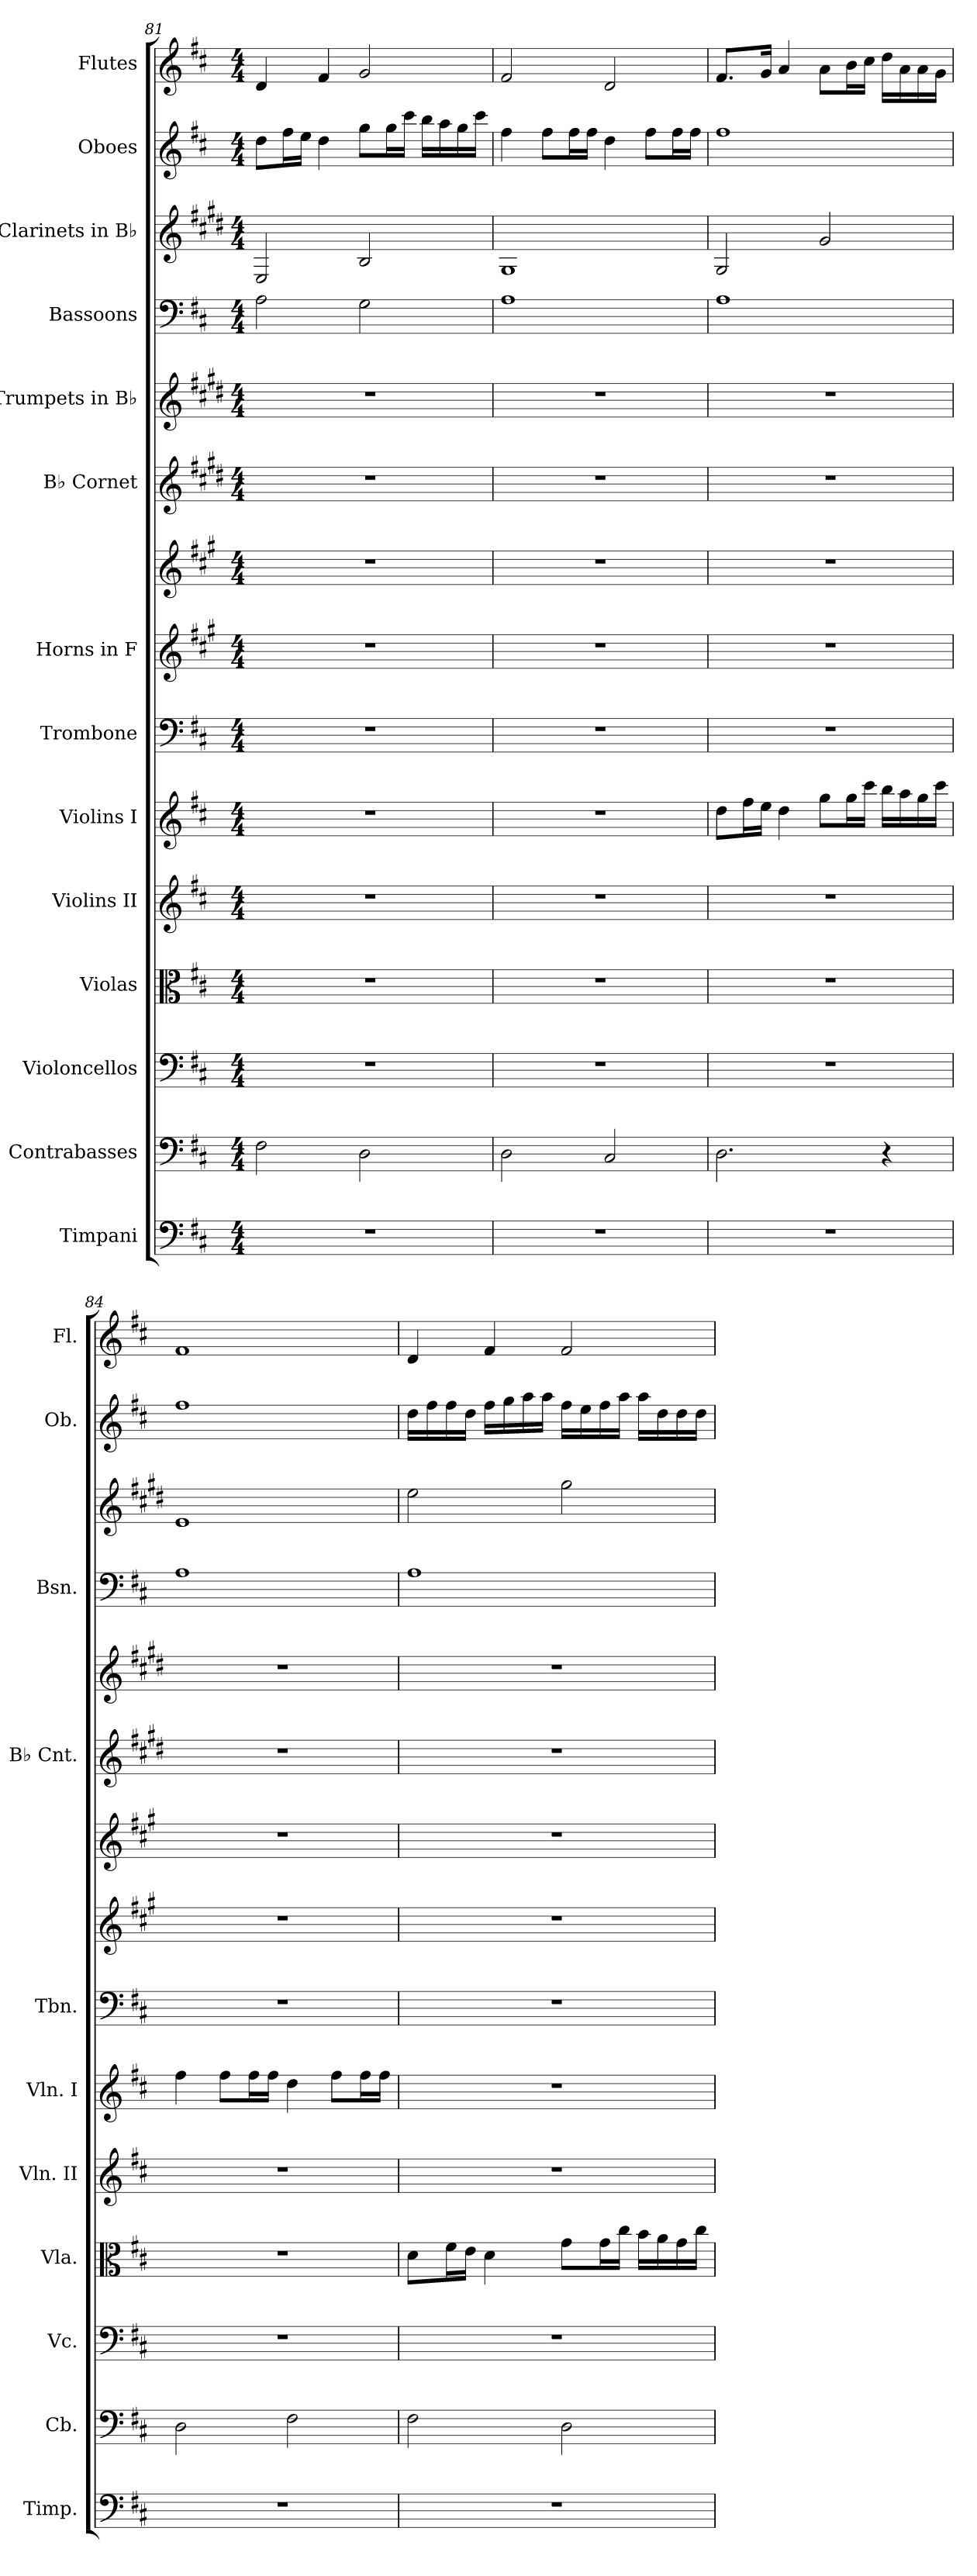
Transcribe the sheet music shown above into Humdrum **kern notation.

**kern	**kern	**kern	**kern	**kern	**kern	**kern	**kern	**kern	**kern	**kern	**kern	**kern	**kern	**kern
*part14	*part13	*part12	*part11	*part10	*part9	*part8	*part7	*part7	*part6	*part5	*part4	*part3	*part2	*part1
*staff15	*staff14	*staff13	*staff12	*staff11	*staff10	*staff9	*staff8	*staff7	*staff6	*staff5	*staff4	*staff3	*staff2	*staff1
*I"Timpani	*I"Contrabasses	*I"Violoncellos	*I"Violas	*I"Violins II	*I"Violins I	*I"Trombone	*I"Horns in F	*	*I"B♭ Cornet	*I"Trumpets in B♭	*I"Bassoons	*I"Clarinets in B♭	*I"Oboes	*I"Flutes
*I'Timp.	*I'Cb.	*I'Vc.	*I'Vla.	*I'Vln. II	*I'Vln. I	*I'Tbn.	*	*	*I'B♭ Cnt.	*	*I'Bsn.	*	*I'Ob.	*I'Fl.
!!LO:PB:g=z
*clefF4	*clefF4	*clefF4	*clefC3	*clefG2	*clefG2	*clefF4	*clefG2	*clefG2	*clefG2	*clefG2	*clefF4	*clefG2	*clefG2	*clefG2
*	*ITrd7c12	*	*	*	*	*	*ITrd4c7	*ITrd4c7	*ITrd1c2	*ITrd1c2	*	*ITrd1c2	*	*
*k[f#c#]	*k[f#c#]	*k[f#c#]	*k[f#c#]	*k[f#c#]	*k[f#c#]	*k[f#c#]	*k[f#c#]	*k[f#c#]	*k[f#c#]	*k[f#c#]	*k[f#c#]	*k[f#c#]	*k[f#c#]	*k[f#c#]
*M4/4	*M4/4	*M4/4	*M4/4	*M4/4	*M4/4	*M4/4	*M4/4	*M4/4	*M4/4	*M4/4	*M4/4	*M4/4	*M4/4	*M4/4
=81	=81	=81	=81	=81	=81	=81	=81	=81	=81	=81	=81	=81	=81	=81
1r	2FF#\	1r	1r	1r	1r	1r	1r	1r	1r	1r	2A\	2D/	8dd\L	4d/
.	.	.	.	.	.	.	.	.	.	.	.	.	16ff#\L	.
.	.	.	.	.	.	.	.	.	.	.	.	.	16ee\JJ	.
.	.	.	.	.	.	.	.	.	.	.	.	.	4dd\	4f#/
.	2DD\	.	.	.	.	.	.	.	.	.	2G\	2A/	8gg\L	2g/
.	.	.	.	.	.	.	.	.	.	.	.	.	16gg\L	.
.	.	.	.	.	.	.	.	.	.	.	.	.	16ccc#\JJ	.
.	.	.	.	.	.	.	.	.	.	.	.	.	16bb\LL	.
.	.	.	.	.	.	.	.	.	.	.	.	.	16aa\	.
.	.	.	.	.	.	.	.	.	.	.	.	.	16gg\	.
.	.	.	.	.	.	.	.	.	.	.	.	.	16ccc#\JJ	.
=82	=82	=82	=82	=82	=82	=82	=82	=82	=82	=82	=82	=82	=82	=82
1r	2DD\	1r	1r	1r	1r	1r	1r	1r	1r	1r	1A	1F#	4ff#\	2f#/
.	.	.	.	.	.	.	.	.	.	.	.	.	8ff#\L	.
.	.	.	.	.	.	.	.	.	.	.	.	.	16ff#\L	.
.	.	.	.	.	.	.	.	.	.	.	.	.	16ff#\JJ	.
.	2CC#/	.	.	.	.	.	.	.	.	.	.	.	4dd\	2d/
.	.	.	.	.	.	.	.	.	.	.	.	.	8ff#\L	.
.	.	.	.	.	.	.	.	.	.	.	.	.	16ff#\L	.
.	.	.	.	.	.	.	.	.	.	.	.	.	16ff#\JJ	.
=83	=83	=83	=83	=83	=83	=83	=83	=83	=83	=83	=83	=83	=83	=83
1r	2.DD\	1r	1r	1r	8dd\L	1r	1r	1r	1r	1r	1A	2F#/	1ff#	8.f#/L
.	.	.	.	.	16ff#\L	.	.	.	.	.	.	.	.	.
.	.	.	.	.	16ee\JJ	.	.	.	.	.	.	.	.	16g/Jk
.	.	.	.	.	4dd\	.	.	.	.	.	.	.	.	4a/
.	.	.	.	.	8gg\L	.	.	.	.	.	.	2f#/	.	8a\L
.	.	.	.	.	16gg\L	.	.	.	.	.	.	.	.	16b\L
.	.	.	.	.	16ccc#\JJ	.	.	.	.	.	.	.	.	16cc#\JJ
.	4r	.	.	.	16bb\LL	.	.	.	.	.	.	.	.	16dd\LL
.	.	.	.	.	16aa\	.	.	.	.	.	.	.	.	16a\
.	.	.	.	.	16gg\	.	.	.	.	.	.	.	.	16a\
.	.	.	.	.	16ccc#\JJ	.	.	.	.	.	.	.	.	16g\JJ
=84	=84	=84	=84	=84	=84	=84	=84	=84	=84	=84	=84	=84	=84	=84
1r	2DD\	1r	1r	1r	4ff#\	1r	1r	1r	1r	1r	1A	1d	1ff#	1f#
.	.	.	.	.	8ff#\L	.	.	.	.	.	.	.	.	.
.	.	.	.	.	16ff#\L	.	.	.	.	.	.	.	.	.
.	.	.	.	.	16ff#\JJ	.	.	.	.	.	.	.	.	.
.	2FF#\	.	.	.	4dd\	.	.	.	.	.	.	.	.	.
.	.	.	.	.	8ff#\L	.	.	.	.	.	.	.	.	.
.	.	.	.	.	16ff#\L	.	.	.	.	.	.	.	.	.
.	.	.	.	.	16ff#\JJ	.	.	.	.	.	.	.	.	.
!!LO:PB:g=z
=85	=85	=85	=85	=85	=85	=85	=85	=85	=85	=85	=85	=85	=85	=85
1r	2FF#\	1r	8d\L	1r	1r	1r	1r	1r	1r	1r	1A	2dd\	16dd\LL	4d/
.	.	.	.	.	.	.	.	.	.	.	.	.	16ff#\	.
.	.	.	16f#\L	.	.	.	.	.	.	.	.	.	16ff#\	.
.	.	.	16e\JJ	.	.	.	.	.	.	.	.	.	16dd\JJ	.
.	.	.	4d\	.	.	.	.	.	.	.	.	.	16ff#\LL	4f#/
.	.	.	.	.	.	.	.	.	.	.	.	.	16gg\	.
.	.	.	.	.	.	.	.	.	.	.	.	.	16aa\	.
.	.	.	.	.	.	.	.	.	.	.	.	.	16aa\JJ	.
.	2DD\	.	8g\L	.	.	.	.	.	.	.	.	2ff#\	16ff#\LL	2f#/
.	.	.	.	.	.	.	.	.	.	.	.	.	16ee\	.
.	.	.	16g\L	.	.	.	.	.	.	.	.	.	16ff#\	.
.	.	.	16cc#\JJ	.	.	.	.	.	.	.	.	.	16aa\JJ	.
.	.	.	16b\LL	.	.	.	.	.	.	.	.	.	16aa\LL	.
.	.	.	16a\	.	.	.	.	.	.	.	.	.	16dd\	.
.	.	.	16g\	.	.	.	.	.	.	.	.	.	16dd\	.
.	.	.	16cc#\JJ	.	.	.	.	.	.	.	.	.	16dd\JJ	.
=	=	=	=	=	=	=	=	=	=	=	=	=	=	=
*-	*-	*-	*-	*-	*-	*-	*-	*-	*-	*-	*-	*-	*-	*-
